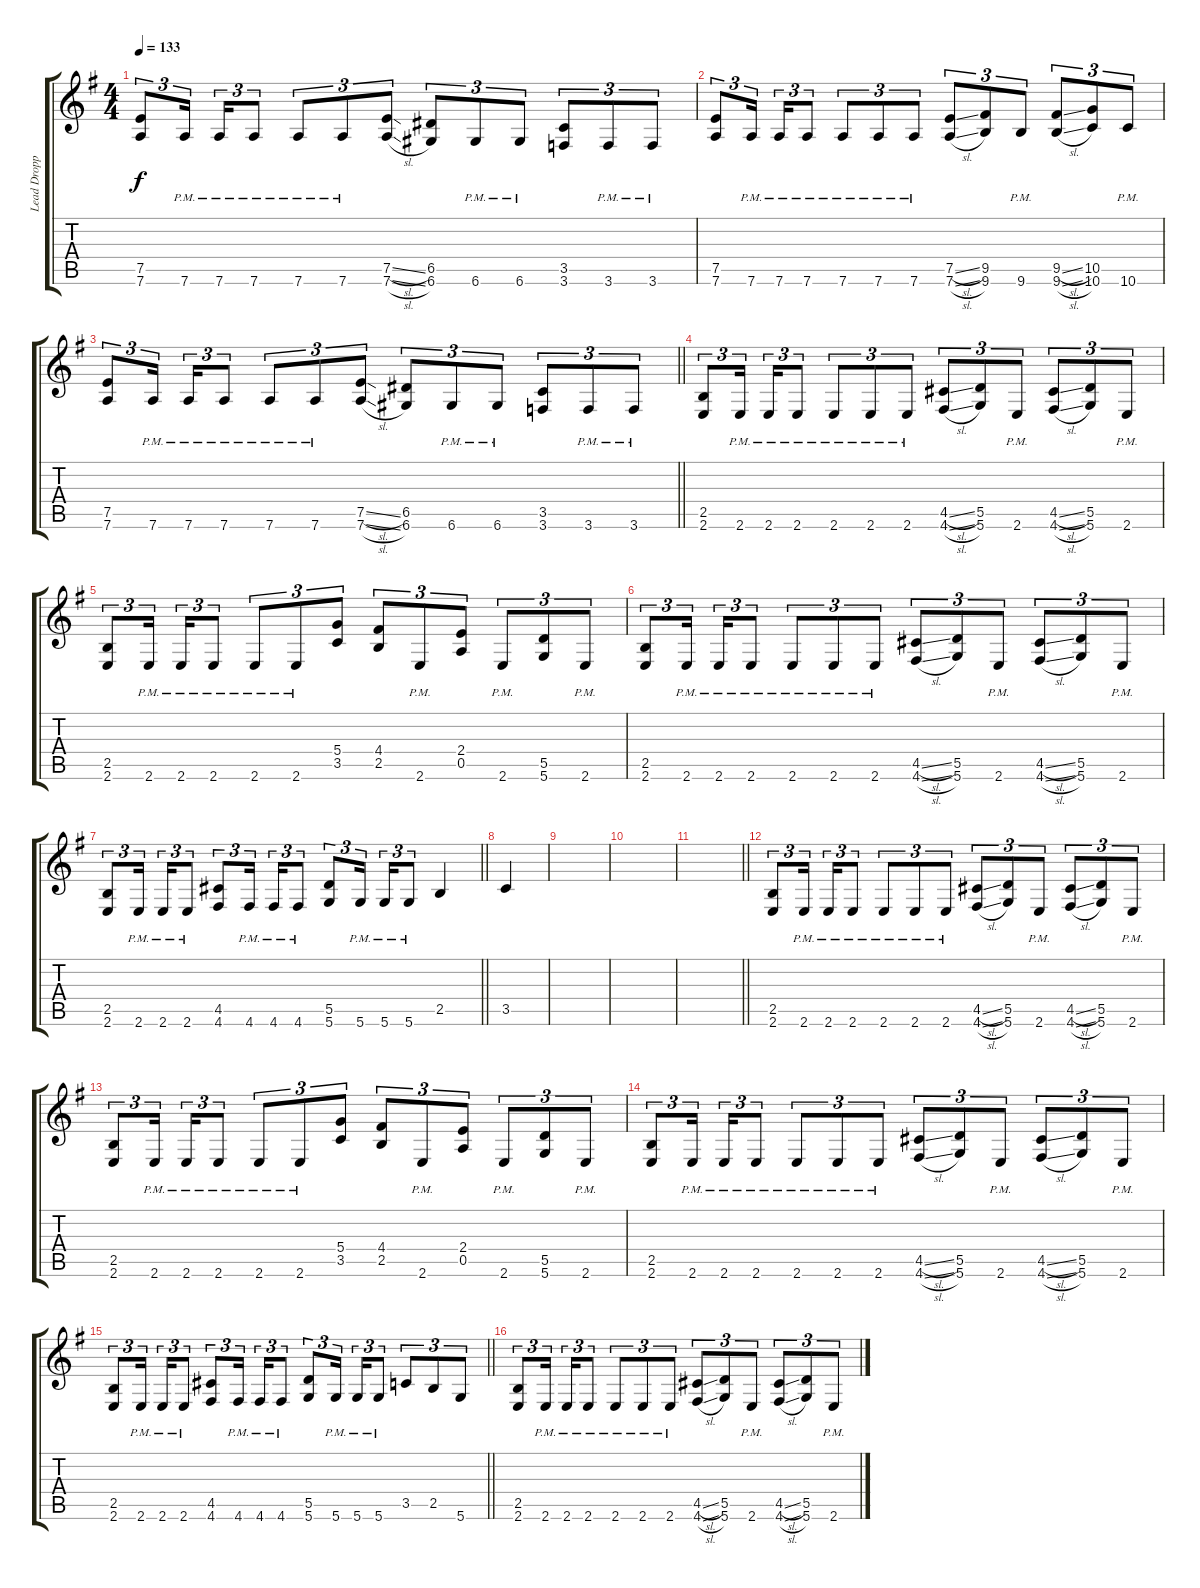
\track ("Lead Dropped D " "Lead Dropp") {instrument distortionguitar}
\staff {score tabs}
\tuning (E4 B3 G3 D3 A2 D2) {hide}
\ts (4 4)
\tempo 133
\clef g2
\ks eminor
(7.5 7.6).8{tu (3 2) dy f} 7.6{pm}.16{tu (3 2) beam splitsecondary} 7.6{pm}.16{tu (3 2)} 7.6{pm}.8{tu (3 2)} 7.6{pm}.8{tu (3 2)} 7.6{pm}.8{tu (3 2)} (7.5{sl} 7.6{sl}).8{tu (3 2)} (6.5 6.6).8{tu (3 2)} 6.6{pm}.8{tu (3 2)} 6.6{pm}.8{tu (3 2)} (3.5 3.6).8{tu (3 2)} 3.6{pm}.8{tu (3 2)} 3.6{pm}.8{tu (3 2)} |
(7.5 7.6).8{tu (3 2)} 7.6{pm}.16{tu (3 2) beam splitsecondary} 7.6{pm}.16{tu (3 2)} 7.6{pm}.8{tu (3 2)} 7.6{pm}.8{tu (3 2)} 7.6{pm}.8{tu (3 2)} 7.6{pm}.8{tu (3 2)} (7.5{sl} 7.6{sl}).8{tu (3 2)} (9.5 9.6).8{tu (3 2)} 9.6{pm}.8{tu (3 2)} (9.5{sl} 9.6{sl}).8{tu (3 2)} (10.5 10.6).8{tu (3 2)} 10.6{pm}.8{tu (3 2)} |
\barLineRight lightlight
(7.5 7.6).8{tu (3 2)} 7.6{pm}.16{tu (3 2) beam splitsecondary} 7.6{pm}.16{tu (3 2)} 7.6{pm}.8{tu (3 2)} 7.6{pm}.8{tu (3 2)} 7.6{pm}.8{tu (3 2)} (7.5{sl} 7.6{sl}).8{tu (3 2)} (6.5 6.6).8{tu (3 2)} 6.6{pm}.8{tu (3 2)} 6.6{pm}.8{tu (3 2)} (3.5 3.6).8{tu (3 2)} 3.6{pm}.8{tu (3 2)} 3.6{pm}.8{tu (3 2)} |
(2.5 2.6).8{tu (3 2)} 2.6{pm}.16{tu (3 2) beam splitsecondary} 2.6{pm}.16{tu (3 2)} 2.6{pm}.8{tu (3 2)} 2.6{pm}.8{tu (3 2)} 2.6{pm}.8{tu (3 2)} 2.6{pm}.8{tu (3 2)} (4.5{sl} 4.6{sl}).8{tu (3 2)} (5.5 5.6).8{tu (3 2)} 2.6{pm}.8{tu (3 2)} (4.5{sl} 4.6{sl}).8{tu (3 2)} (5.5 5.6).8{tu (3 2)} 2.6{pm}.8{tu (3 2)} |
(2.5 2.6).8{tu (3 2)} 2.6{pm}.16{tu (3 2) beam splitsecondary} 2.6{pm}.16{tu (3 2)} 2.6{pm}.8{tu (3 2)} 2.6{pm}.8{tu (3 2)} 2.6{pm}.8{tu (3 2)} (5.4 3.5).8{tu (3 2)} (4.4 2.5).8{tu (3 2)} 2.6{pm}.8{tu (3 2)} (2.4 0.5).8{tu (3 2)} 2.6{pm}.8{tu (3 2)} (5.5 5.6).8{tu (3 2)} 2.6{pm}.8{tu (3 2)} |
(2.5 2.6).8{tu (3 2)} 2.6{pm}.16{tu (3 2) beam splitsecondary} 2.6{pm}.16{tu (3 2)} 2.6{pm}.8{tu (3 2)} 2.6{pm}.8{tu (3 2)} 2.6{pm}.8{tu (3 2)} 2.6{pm}.8{tu (3 2)} (4.5{sl} 4.6{sl}).8{tu (3 2)} (5.5 5.6).8{tu (3 2)} 2.6{pm}.8{tu (3 2)} (4.5{sl} 4.6{sl}).8{tu (3 2)} (5.5 5.6).8{tu (3 2)} 2.6{pm}.8{tu (3 2)} |
\barLineRight lightlight
(2.5 2.6).8{tu (3 2)} 2.6{pm}.16{tu (3 2) beam splitsecondary} 2.6{pm}.16{tu (3 2)} 2.6{pm}.8{tu (3 2)} (4.5 4.6).8{tu (3 2)} 4.6{pm}.16{tu (3 2) beam splitsecondary} 4.6{pm}.16{tu (3 2)} 4.6{pm}.8{tu (3 2)} (5.5 5.6).8{tu (3 2)} 5.6{pm}.16{tu (3 2) beam splitsecondary} 5.6{pm}.16{tu (3 2)} 5.6{pm}.8{tu (3 2)} 2.5.4 |
\section ("" "")
3.5.4 |
|
|
\barLineRight lightlight
|
\section ("" "")
(2.5 2.6).8{tu (3 2)} 2.6{pm}.16{tu (3 2) beam splitsecondary} 2.6{pm}.16{tu (3 2)} 2.6{pm}.8{tu (3 2)} 2.6{pm}.8{tu (3 2)} 2.6{pm}.8{tu (3 2)} 2.6{pm}.8{tu (3 2)} (4.5{sl} 4.6{sl}).8{tu (3 2)} (5.5 5.6).8{tu (3 2)} 2.6{pm}.8{tu (3 2)} (4.5{sl} 4.6{sl}).8{tu (3 2)} (5.5 5.6).8{tu (3 2)} 2.6{pm}.8{tu (3 2)} |
(2.5 2.6).8{tu (3 2)} 2.6{pm}.16{tu (3 2) beam splitsecondary} 2.6{pm}.16{tu (3 2)} 2.6{pm}.8{tu (3 2)} 2.6{pm}.8{tu (3 2)} 2.6{pm}.8{tu (3 2)} (5.4 3.5).8{tu (3 2)} (4.4 2.5).8{tu (3 2)} 2.6{pm}.8{tu (3 2)} (2.4 0.5).8{tu (3 2)} 2.6{pm}.8{tu (3 2)} (5.5 5.6).8{tu (3 2)} 2.6{pm}.8{tu (3 2)} |
(2.5 2.6).8{tu (3 2)} 2.6{pm}.16{tu (3 2) beam splitsecondary} 2.6{pm}.16{tu (3 2)} 2.6{pm}.8{tu (3 2)} 2.6{pm}.8{tu (3 2)} 2.6{pm}.8{tu (3 2)} 2.6{pm}.8{tu (3 2)} (4.5{sl} 4.6{sl}).8{tu (3 2)} (5.5 5.6).8{tu (3 2)} 2.6{pm}.8{tu (3 2)} (4.5{sl} 4.6{sl}).8{tu (3 2)} (5.5 5.6).8{tu (3 2)} 2.6{pm}.8{tu (3 2)} |
\barLineRight lightlight
(2.5 2.6).8{tu (3 2)} 2.6{pm}.16{tu (3 2) beam splitsecondary} 2.6{pm}.16{tu (3 2)} 2.6{pm}.8{tu (3 2)} (4.5 4.6).8{tu (3 2)} 4.6{pm}.16{tu (3 2) beam splitsecondary} 4.6{pm}.16{tu (3 2)} 4.6{pm}.8{tu (3 2)} (5.5 5.6).8{tu (3 2)} 5.6{pm}.16{tu (3 2) beam splitsecondary} 5.6{pm}.16{tu (3 2)} 5.6{pm}.8{tu (3 2)} 3.5.8{tu (3 2)} 2.5.8{tu (3 2)} 5.6.8{tu (3 2)} |
(2.5 2.6).8{tu (3 2)} 2.6{pm}.16{tu (3 2) beam splitsecondary} 2.6{pm}.16{tu (3 2)} 2.6{pm}.8{tu (3 2)} 2.6{pm}.8{tu (3 2)} 2.6{pm}.8{tu (3 2)} 2.6{pm}.8{tu (3 2)} (4.5{sl} 4.6{sl}).8{tu (3 2)} (5.5 5.6).8{tu (3 2)} 2.6{pm}.8{tu (3 2)} (4.5{sl} 4.6{sl}).8{tu (3 2)} (5.5 5.6).8{tu (3 2)} 2.6{pm}.8{tu (3 2)}
